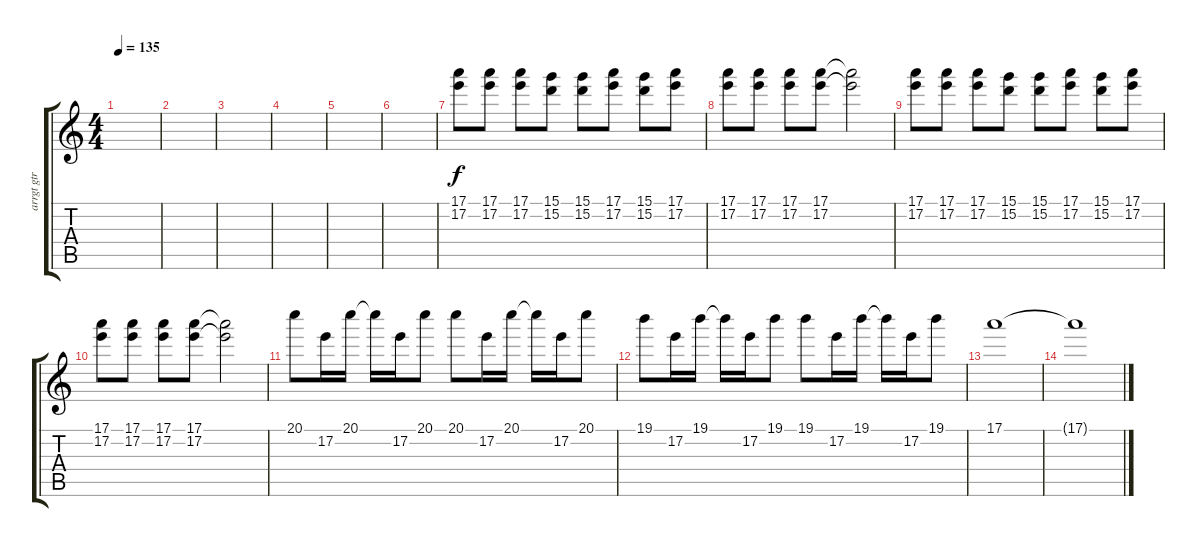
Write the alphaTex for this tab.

\track ("arrgt gtr élect" "arrgt gtr ") {instrument overdrivenguitar}
\staff {score tabs}
\tuning (E4 B3 G3 D3 A2 E2) {hide}
\ts (4 4)
\tempo 135
\clef g2
\ks c
|
|
|
|
|
|
(17.1 17.2).8 (17.1 17.2).8 (17.1 17.2).8 (15.1 15.2).8 (15.1 15.2).8 (17.1 17.2).8 (15.1 15.2).8 (17.1 17.2).8 |
(17.1 17.2).8 (17.1 17.2).8 (17.1 17.2).8 (17.1 17.2).8 (17.1{t} 17.2{t}).2 |
(17.1 17.2).8 (17.1 17.2).8 (17.1 17.2).8 (15.1 15.2).8 (15.1 15.2).8 (17.1 17.2).8 (15.1 15.2).8 (17.1 17.2).8 |
(17.1 17.2).8 (17.1 17.2).8 (17.1 17.2).8 (17.1 17.2).8 (17.1{t} 17.2{t}).2 |
20.1.8 17.2.16 20.1.16 20.1{t}.16 17.2.16 20.1.8 20.1.8 17.2.16 20.1.16 20.1{t}.16 17.2.16 20.1.8 |
19.1.8 17.2.16 19.1.16 19.1{t}.16 17.2.16 19.1.8 19.1.8 17.2.16 19.1.16 19.1{t}.16 17.2.16 19.1.8 |
17.1.1 |
17.1{t}.1
